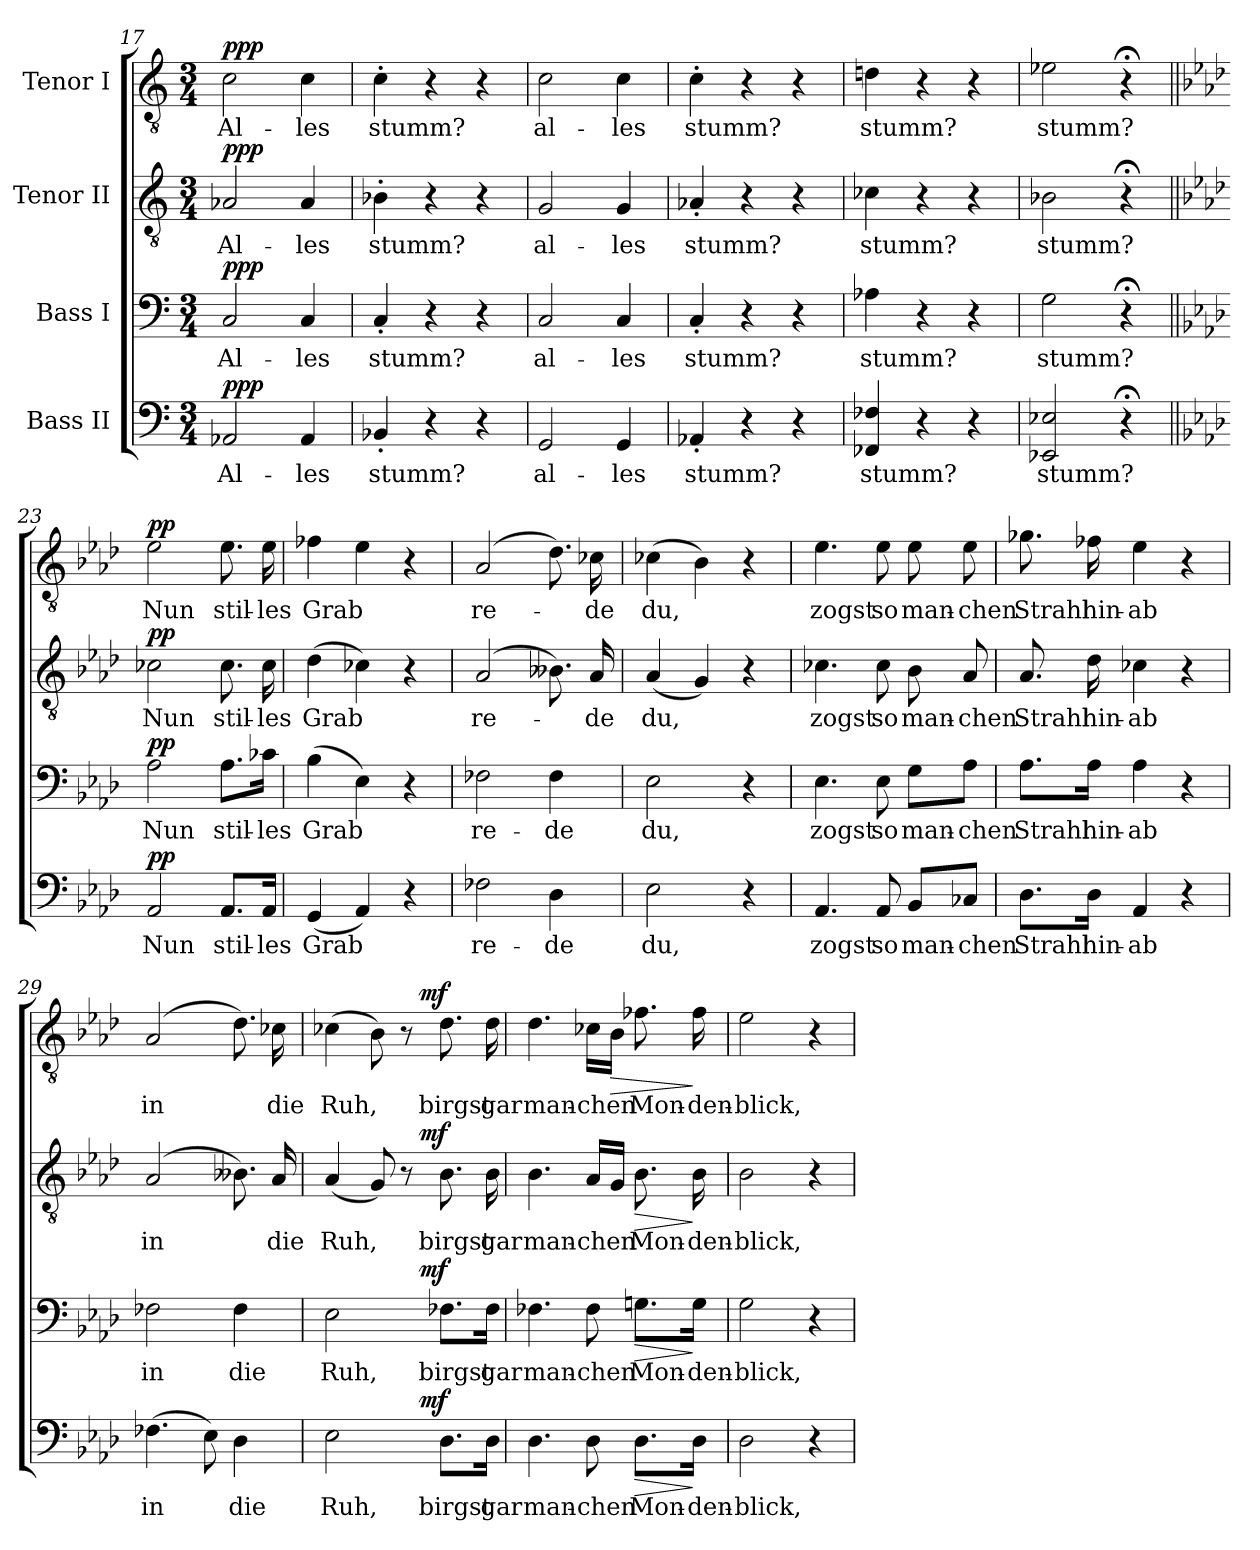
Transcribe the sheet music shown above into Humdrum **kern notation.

**kern	**text	**dynam	**kern	**text	**dynam	**kern	**text	**dynam	**kern	**text	**dynam
*part4	*part4	*part4	*part3	*part3	*part3	*part2	*part2	*part2	*part1	*part1	*part1
*staff4	*staff4	*staff4	*staff3	*staff3	*staff3	*staff2	*staff2	*staff2	*staff1	*staff1	*staff1
*I"Bass II	*	*	*I"Bass I	*	*	*I"Tenor II	*	*	*I"Tenor I	*	*
*clefF4	*	*	*clefF4	*	*	*clefGv2	*	*	*clefGv2	*	*
*k[]	*	*	*k[]	*	*	*k[]	*	*	*k[]	*	*
*a:	*	*	*a:	*	*	*a:	*	*	*a:	*	*
*M3/4	*	*	*M3/4	*	*	*M3/4	*	*	*M3/4	*	*
=17	=17	=17	=17	=17	=17	=17	=17	=17	=17	=17	=17
!	!	!LO:DY:a	!	!	!LO:DY:a	!	!	!LO:DY:a	!	!	!LO:DY:a
2AA-X/	Al-	ppp	2C/	Al-	ppp	2A-X/	Al-	ppp	2c\	Al-	ppp
4AA-/	-les	.	4C/	-les	.	4A-/	-les	.	4c\	-les	.
=18	=18	=18	=18	=18	=18	=18	=18	=18	=18	=18	=18
4BB-X'</	stumm?	.	4C'</	stumm?	.	4B-X'>\	stumm?	.	4c'>\	stumm?	.
4r	.	.	4r	.	.	4r	.	.	4r	.	.
4r	.	.	4r	.	.	4r	.	.	4r	.	.
=19	=19	=19	=19	=19	=19	=19	=19	=19	=19	=19	=19
2GG/	al-	.	2C/	al-	.	2G/	al-	.	2c\	al-	.
4GG/	-les	.	4C/	-les	.	4G/	-les	.	4c\	-les	.
=20	=20	=20	=20	=20	=20	=20	=20	=20	=20	=20	=20
4AA-X'</	stumm?	.	4C'</	stumm?	.	4A-X'</	stumm?	.	4c'>\	stumm?	.
4r	.	.	4r	.	.	4r	.	.	4r	.	.
4r	.	.	4r	.	.	4r	.	.	4r	.	.
=21	=21	=21	=21	=21	=21	=21	=21	=21	=21	=21	=21
4FF-X/ 4F-X/	stumm?	.	4A-X\	stumm?	.	4c-X\	stumm?	.	4dn\	stumm?	.
4r	.	.	4r	.	.	4r	.	.	4r	.	.
4r	.	.	4r	.	.	4r	.	.	4r	.	.
=22	=22	=22	=22	=22	=22	=22	=22	=22	=22	=22	=22
2EE-X/ 2E-X/	stumm?	.	2G\	stumm?	.	2B-X\	stumm?	.	2e-X\	stumm?	.
4r;<	.	.	4r;<	.	.	4r;<	.	.	4r;<	.	.
!!LO:PB:g=z
=23||	=23||	=23||	=23||	=23||	=23||	=23||	=23||	=23||	=23||	=23||	=23||
*k[b-e-a-d-]	*	*	*k[b-e-a-d-]	*	*	*k[b-e-a-d-]	*	*	*k[b-e-a-d-]	*	*
*A-:	*	*	*A-:	*	*	*A-:	*	*	*A-:	*	*
!	!	!LO:DY:a	!	!	!LO:DY:a	!	!	!LO:DY:a	!	!	!LO:DY:a
2AA-/	Nun	pp	2A-\	Nun	pp	2c-X\	Nun	pp	2e-\	Nun	pp
8.AA-/L	stil-	.	8.A-\L	stil-	.	8.c-\	stil-	.	8.e-\	stil-	.
16AA-/Jk	-les	.	16c-X\Jk	-les	.	16c-\	-les	.	16e-\	-les	.
=24	=24	=24	=24	=24	=24	=24	=24	=24	=24	=24	=24
(4GG/	Grab	.	(4B-\	Grab	.	(4d-\	Grab	.	4f-X\	Grab	.
4AA-/)	.	.	4E-\)	.	.	4c-X\)	.	.	4e-\	.	.
4r	.	.	4r	.	.	4r	.	.	4r	.	.
=25	=25	=25	=25	=25	=25	=25	=25	=25	=25	=25	=25
2F-X\	re-	.	2F-X\	re-	.	(2A-/	re-	.	(2A-/	re-	.
4D-\	-de	.	4F-\	-de	.	8.B--X\)	.	.	8.d-\)	.	.
.	.	.	.	.	.	16A-/	-de	.	16c-X\	-de	.
=26	=26	=26	=26	=26	=26	=26	=26	=26	=26	=26	=26
2E-\	du,	.	2E-\	du,	.	(4A-/	du,	.	(4c-X\	du,	.
.	.	.	.	.	.	4G/)	.	.	4B-\)	.	.
4r	.	.	4r	.	.	4r	.	.	4r	.	.
=27	=27	=27	=27	=27	=27	=27	=27	=27	=27	=27	=27
4.AA-/	zogst	.	4.E-\	zogst	.	4.c-X\	zogst	.	4.e-\	zogst	.
8AA-/	so	.	8E-\	so	.	8c-\	so	.	8e-\	so	.
8BB-/L	man-	.	8G\L	man-	.	8B-\	man-	.	8e-\	man-	.
8C-X/J	-chen	.	8A-\J	-chen	.	8A-/	-chen	.	8e-\	-chen	.
=28	=28	=28	=28	=28	=28	=28	=28	=28	=28	=28	=28
8.D-\L	Strahl	.	8.A-\L	Strahl	.	8.A-/	Strahl	.	8.g-X\	Strahl	.
16D-\Jk	hin-	.	16A-\Jk	hin-	.	16d-\	hin-	.	16f-X\	hin-	.
4AA-/	-ab	.	4A-\	-ab	.	4c-X\	-ab	.	4e-\	-ab	.
4r	.	.	4r	.	.	4r	.	.	4r	.	.
=29	=29	=29	=29	=29	=29	=29	=29	=29	=29	=29	=29
(4.F-X\	in	.	2F-X\	in	.	(2A-/	in	.	(2A-/	in	.
8E-\)	.	.	.	.	.	.	.	.	.	.	.
4D-\	die	.	4F-\	die	.	8.B--X\)	.	.	8.d-\)	.	.
.	.	.	.	.	.	16A-/	die	.	16c-X\	die	.
!!LO:LB:g=z
=30	=30	=30	=30	=30	=30	=30	=30	=30	=30	=30	=30
*^	*	*	*^	*	*	*^	*	*	*^	*	*
2E-\	4..ryy	Ruh,	.	2E-\	4..ryy	Ruh,	.	(4A-/	4..ryy	Ruh,	.	(4c-X\	4..ryy	Ruh,	.
.	.	.	.	.	.	.	.	8G/)	.	.	.	8B-\)	.	.	.
.	.	.	.	.	.	.	.	8r	.	.	.	8r	.	.	.
!	!	!	!LO:DY:a	!	!	!	!LO:DY:a	!	!	!	!LO:DY:a	!	!	!	!LO:DY:a
.	4ryy	.	mf	.	4ryy	.	mf	.	4ryy	.	mf	.	4ryy	.	mf
8.D-\L	.	birgst	.	8.F-X\L	.	birgst	.	8.B-\	.	birgst	.	8.d-\	.	birgst	.
16D-\Jk	16ryy	gar	.	16F-\Jk	16ryy	gar	.	16B-\	16ryy	gar	.	16d-\	16ryy	gar	.
*v	*v	*	*	*	*	*	*	*v	*v	*	*	*v	*v	*	*
*	*	*	*v	*v	*	*	*	*	*	*	*	*
=31	=31	=31	=31	=31	=31	=31	=31	=31	=31	=31	=31
4.D-\	man-	.	4.F-X\	man-	.	4.B-\	man-	.	4.d-\	man-	.
8D-\	-chen	.	8F-\	-chen	.	16A-/LL	-chen	.	16c-X\LL	-chen	.
!	!	!	!	!	!	!	!	!	!	!	!LO:HP:b
.	.	.	.	.	.	16G/JJ	.	.	16B-\JJ	.	>
!	!	!LO:HP:b	!	!	!LO:HP:b	!	!	!LO:HP:b	!	!	!
8.D-\L	Mon-	>	8.Gn\L	Mon-	>	8.B-\	Mon-	>	8.f-X\	Mon-	.
16D-\Jk	-den-	]	16G\Jk	-den-	]	16B-\	-den-	]	16f-\	-den-	]
=32	=32	=32	=32	=32	=32	=32	=32	=32	=32	=32	=32
2D-\	-blick,	.	2G\	-blick,	.	2B-\	-blick,	.	2e-\	-blick,	.
4r	.	.	4r	.	.	4r	.	.	4r	.	.
=	=	=	=	=	=	=	=	=	=	=	=
*-	*-	*-	*-	*-	*-	*-	*-	*-	*-	*-	*-
